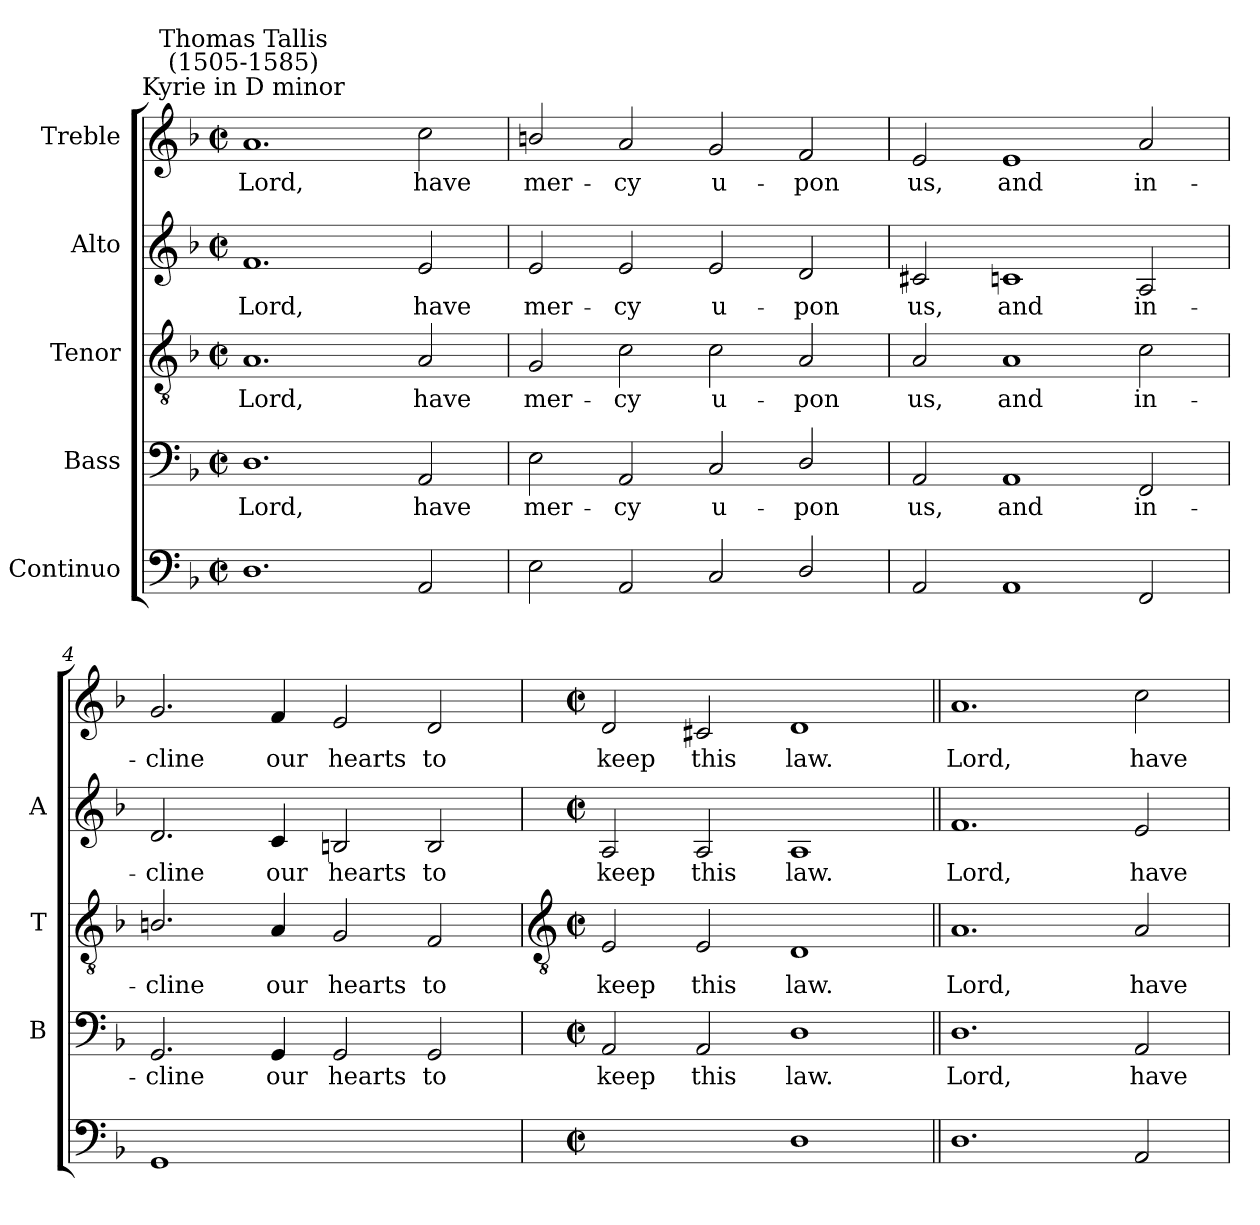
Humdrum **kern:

**kern	**text	**text	**kern	**text	**kern	**text	**kern	**text	**kern	**text
*part5	*part5	*part5	*part4	*part4	*part3	*part3	*part2	*part2	*part1	*part1
*staff5	*staff5	*staff5	*staff4	*staff4	*staff3	*staff3	*staff2	*staff2	*staff1	*staff1
*I"Continuo	*	*	*I"Bass	*	*I"Tenor	*	*I"Alto	*	*I"Treble	*
*	*	*	*I'B	*	*I'T	*	*I'A	*	*	*
*clefF4	*	*	*clefF4	*	*clefGv2	*	*clefG2	*	*clefG2	*
*k[b-]	*	*	*k[b-]	*	*k[b-]	*	*k[b-]	*	*k[b-]	*
*F:	*	*	*F:	*	*F:	*	*F:	*	*F:	*
*M4/2	*	*	*M4/2	*	*M4/2	*	*M4/2	*	*M4/2	*
*met(c|)	*	*	*met(c|)	*	*met(c|)	*	*met(c|)	*	*met(c|)	*
=1	=1	=1	=1	=1	=1	=1	=1	=1	=1	=1
!	!	!	!	!	!	!	!	!	!LO:TX:a:cj:t=Kyrie in D minor	!
!	!	!	!	!	!	!	!	!	!LO:TX:a:cj:t=Thomas Tallis\n(1505-1585)	!
!	!	!	!	!LO:LY:b	!	!LO:LY:b	!	!LO:LY:b	!	!LO:LY:b
1.D	.	.	1.D	Lord,	1.A	Lord,	1.f	Lord,	1.a	Lord,
!	!	!	!	!LO:LY:b	!	!LO:LY:b	!	!LO:LY:b	!	!LO:LY:b
2AA	.	.	2AA	have	2A	have	2e	have	2cc	have
=2	=2	=2	=2	=2	=2	=2	=2	=2	=2	=2
!	!	!	!	!LO:LY:b	!	!LO:LY:b	!	!LO:LY:b	!	!LO:LY:b
2E	.	.	2E	mer-	2G	mer-	2e	mer-	2bn/	mer-
!	!	!	!	!LO:LY:b	!	!LO:LY:b	!	!LO:LY:b	!	!LO:LY:b
2AA	.	.	2AA	-cy	2c	-cy	2e	-cy	2a	-cy
!	!	!	!	!LO:LY:b	!	!LO:LY:b	!	!LO:LY:b	!	!LO:LY:b
2C	.	.	2C	u-	2c	u-	2e	u-	2g	u-
!	!	!	!	!LO:LY:b	!	!LO:LY:b	!	!LO:LY:b	!	!LO:LY:b
2D/	.	.	2D/	-pon	2A	-pon	2d	-pon	2f	-pon
=3	=3	=3	=3	=3	=3	=3	=3	=3	=3	=3
!	!	!	!	!LO:LY:b	!	!LO:LY:b	!	!LO:LY:b	!	!LO:LY:b
2AA	.	.	2AA	us,	2A	us,	2c#X	us,	2e	us,
!	!	!	!	!LO:LY:b	!	!LO:LY:b	!	!LO:LY:b	!	!LO:LY:b
1AA	.	.	1AA	and	1A	and	1cn	and	1e	and
!	!	!	!	!LO:LY:b	!	!LO:LY:b	!	!LO:LY:b	!	!LO:LY:b
2FF	.	.	2FF	in-	2c	in-	2A	in-	2a	in-
=4	=4	=4	=4	=4	=4	=4	=4	=4	=4	=4
!	!	!	!	!LO:LY:b	!	!LO:LY:b	!	!LO:LY:b	!	!LO:LY:b
1GG	.	.	2.GG	-cline	2.Bn/	-cline	2.d	-cline	2.g	-cline
!	!	!	!	!LO:LY:b	!	!LO:LY:b	!	!LO:LY:b	!	!LO:LY:b
.	.	.	4GG	our	4A	our	4c	our	4f	our
!	!LO:LY:b	!LO:LY:b	!	!LO:LY:b	!	!LO:LY:b	!	!LO:LY:b	!	!LO:LY:b
[2GGyy	8	6	2GG	hearts	2G	hearts	2Bn	hearts	2e	hearts
!	!LO:LY:b	!LO:LY:b	!	!LO:LY:b	!	!LO:LY:b	!	!LO:LY:b	!	!LO:LY:b
2GGyy]	7	5	2GG	to	2F	to	2B	to	2d	to
!!LO:LB:g=z
=5	=5	=5	=5	=5	=5	=5	=5	=5	=5	=5
*	*	*	*	*	*clefGv2	*	*	*	*	*
*M4/2	*	*	*M4/2	*	*M4/2	*	*M4/2	*	*M4/2	*
*met(c|)	*	*	*met(c|)	*	*met(c|)	*	*met(c|)	*	*met(c|)	*
!	!LO:LY:b	!	!	!LO:LY:b	!	!LO:LY:b	!	!LO:LY:b	!	!LO:LY:b
[2AAyy	4	.	2AA	keep	2E	keep	2A	keep	2d	keep
!	!LO:LY:b	!	!	!LO:LY:b	!	!LO:LY:b	!	!LO:LY:b	!	!LO:LY:b
2AAyy]	3	.	2AA	this	2E	this	2A	this	2c#X	this
!	!	!	!	!LO:LY:b	!	!LO:LY:b	!	!LO:LY:b	!	!LO:LY:b
1D	.	.	1D	law.	1D	law.	1A	law.	1d	law.
=6||	=6||	=6||	=6||	=6||	=6||	=6||	=6||	=6||	=6||	=6||
!	!	!	!	!LO:LY:b	!	!LO:LY:b	!	!LO:LY:b	!	!LO:LY:b
1.D	.	.	1.D	Lord,	1.A	Lord,	1.f	Lord,	1.a	Lord,
!	!	!	!	!LO:LY:b	!	!LO:LY:b	!	!LO:LY:b	!	!LO:LY:b
2AA	.	.	2AA	have	2A	have	2e	have	2cc	have
=	=	=	=	=	=	=	=	=	=	=
*-	*-	*-	*-	*-	*-	*-	*-	*-	*-	*-
